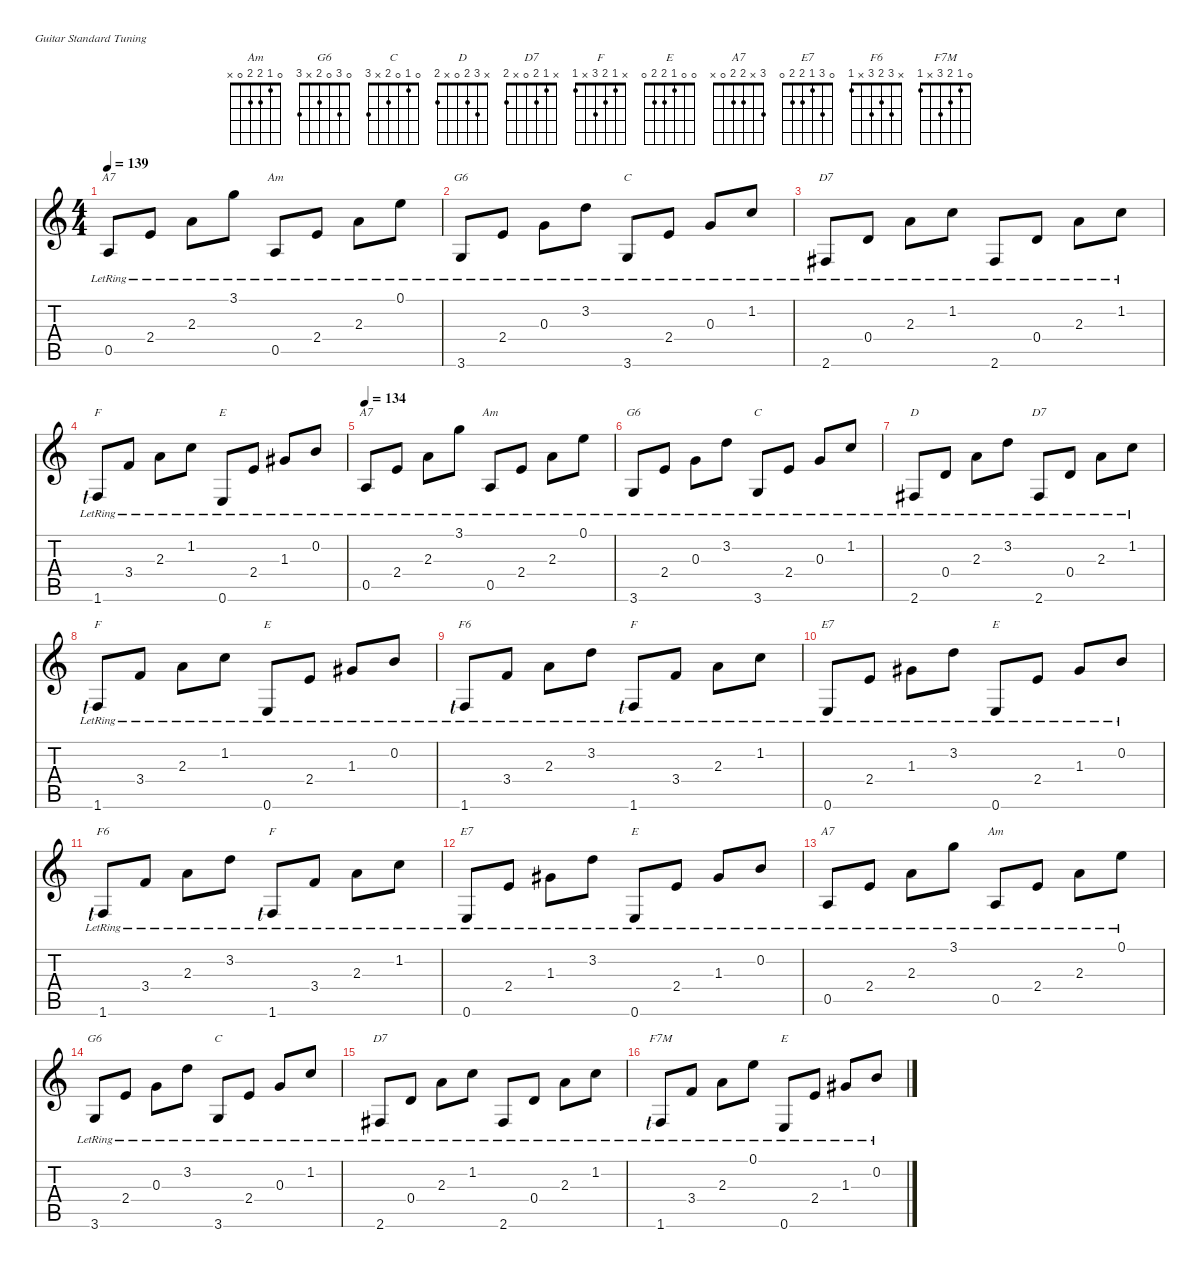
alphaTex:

\defaultSystemsLayout 4
\hideDynamics
\bracketExtendMode nobrackets
\singleTrackTrackNamePolicy hidden
\multiTrackTrackNamePolicy hidden
\firstSystemTrackNameMode fullname
\firstSystemTrackNameOrientation horizontal
\otherSystemsTrackNameOrientation horizontal
\track ("Page Ac Guitar Finger Picked" "s.guit.") {instrument acousticguitarsteel}
\staff {score tabs}
\tuning (E4 B3 G3 D3 A2 E2)
\chord ("Am" 0 1 2 2 0 x)
\chord ("G6" 0 3 0 2 x 3)
\chord ("C" 0 1 0 2 x 3)
\chord ("D" x 3 2 0 x 2)
\chord ("D7" x 1 2 0 x 2)
\chord ("F" x 1 2 3 x 1)
\chord ("E" 0 0 1 2 2 0)
\chord ("A7" 3 x 2 2 0 x)
\chord ("E7" 0 3 1 2 2 0)
\chord ("F6" x 3 2 3 x 1)
\chord ("F7M" 0 1 2 3 x 1)
\ts (4 4)
\tempo 139
\clef g2
\ks aminor
0.5{lr}.8{ch "A7" dy f beam Up} 2.4{lr}.8{beam Up} 2.3{lr}.8{beam Down} 3.1{lr}.8{beam Down} 0.5{lr}.8{ch "Am" beam Up} 2.4{lr}.8{beam Up} 2.3{lr}.8{beam Down} 0.1{lr}.8{beam Down} |
3.6{lr}.8{ch "G6" beam Up} 2.4{lr}.8{beam Up} 0.3{lr}.8{beam Down} 3.2{lr}.8{beam Down} 3.6{lr}.8{ch "C" beam Up} 2.4{lr}.8{beam Up} 0.3{lr}.8{beam Up} 1.2{lr}.8{beam Up} |
2.6{lr acc #}.8{ch "D7" beam Up} 0.4{lr}.8{beam Up} 2.3{lr}.8{beam Down} 1.2{lr}.8{beam Down} 2.6{lr acc #}.8{beam Up} 0.4{lr}.8{beam Up} 2.3{lr}.8{beam Down} 1.2{lr}.8{beam Down} |
1.6{lr lf 1}.8{ch "F" beam Up} 3.4{lr}.8{beam Up} 2.3{lr}.8{beam Down} 1.2{lr}.8{beam Down} 0.6{lr}.8{ch "E" beam Up} 2.4{lr}.8{beam Up} 1.3{lr acc #}.8{beam Up} 0.2{lr}.8{beam Up} |
\tempo 134
0.5{lr}.8{ch "A7" beam Up} 2.4{lr}.8{beam Up} 2.3{lr}.8{beam Down} 3.1{lr}.8{beam Down} 0.5{lr}.8{ch "Am" beam Up} 2.4{lr}.8{beam Up} 2.3{lr}.8{beam Down} 0.1{lr}.8{beam Down} |
3.6{lr}.8{ch "G6" beam Up} 2.4{lr}.8{beam Up} 0.3{lr}.8{beam Down} 3.2{lr}.8{beam Down} 3.6{lr}.8{ch "C" beam Up} 2.4{lr}.8{beam Up} 0.3{lr}.8{beam Up} 1.2{lr}.8{beam Up} |
2.6{lr acc #}.8{ch "D" beam Up} 0.4{lr}.8{beam Up} 2.3{lr}.8{beam Down} 3.2{lr}.8{beam Down} 2.6{lr acc #}.8{ch "D7" beam Up} 0.4{lr}.8{beam Up} 2.3{lr}.8{beam Down} 1.2{lr}.8{beam Down} |
1.6{lr lf 1}.8{ch "F" beam Up} 3.4{lr}.8{beam Up} 2.3{lr}.8{beam Down} 1.2{lr}.8{beam Down} 0.6{lr}.8{ch "E" beam Up} 2.4{lr}.8{beam Up} 1.3{lr acc #}.8{beam Up} 0.2{lr}.8{beam Up} |
1.6{lr lf 1}.8{ch "F6" beam Up} 3.4{lr}.8{beam Up} 2.3{lr}.8{beam Down} 3.2{lr}.8{beam Down} 1.6{lr lf 1}.8{ch "F" beam Up} 3.4{lr}.8{beam Up} 2.3{lr}.8{beam Down} 1.2{lr}.8{beam Down} |
0.6{lr}.8{ch "E7" beam Up} 2.4{lr}.8{beam Up} 1.3{lr acc #}.8{beam Down} 3.2{lr}.8{beam Down} 0.6{lr}.8{ch "E" beam Up} 2.4{lr}.8{beam Up} 1.3{lr acc #}.8{beam Up} 0.2{lr}.8{beam Up} |
1.6{lr lf 1}.8{ch "F6" beam Up} 3.4{lr}.8{beam Up} 2.3{lr}.8{beam Down} 3.2{lr}.8{beam Down} 1.6{lr lf 1}.8{ch "F" beam Up} 3.4{lr}.8{beam Up} 2.3{lr}.8{beam Down} 1.2{lr}.8{beam Down} |
0.6{lr}.8{ch "E7" beam Up} 2.4{lr}.8{beam Up} 1.3{lr acc #}.8{beam Down} 3.2{lr}.8{beam Down} 0.6{lr}.8{ch "E" beam Up} 2.4{lr}.8{beam Up} 1.3{lr acc #}.8{beam Up} 0.2{lr}.8{beam Up} |
0.5{lr}.8{ch "A7" beam Up} 2.4{lr}.8{beam Up} 2.3{lr}.8{beam Down} 3.1{lr}.8{beam Down} 0.5{lr}.8{ch "Am" beam Up} 2.4{lr}.8{beam Up} 2.3{lr}.8{beam Down} 0.1{lr}.8{beam Down} |
3.6{lr}.8{ch "G6" beam Up} 2.4{lr}.8{beam Up} 0.3{lr}.8{beam Down} 3.2{lr}.8{beam Down} 3.6{lr}.8{ch "C" beam Up} 2.4{lr}.8{beam Up} 0.3{lr}.8{beam Up} 1.2{lr}.8{beam Up} |
2.6{lr acc #}.8{ch "D7" beam Up} 0.4{lr}.8{beam Up} 2.3{lr}.8{beam Down} 1.2{lr}.8{beam Down} 2.6{lr acc #}.8{beam Up} 0.4{lr}.8{beam Up} 2.3{lr}.8{beam Down} 1.2{lr}.8{beam Down} |
1.6{lr lf 1}.8{ch "F7M" beam Up} 3.4{lr}.8{beam Up} 2.3{lr}.8{beam Down} 0.1{lr}.8{beam Down} 0.6{lr}.8{ch "E" beam Up} 2.4{lr}.8{beam Up} 1.3{lr acc #}.8{beam Up} 0.2{lr}.8{beam Up}
